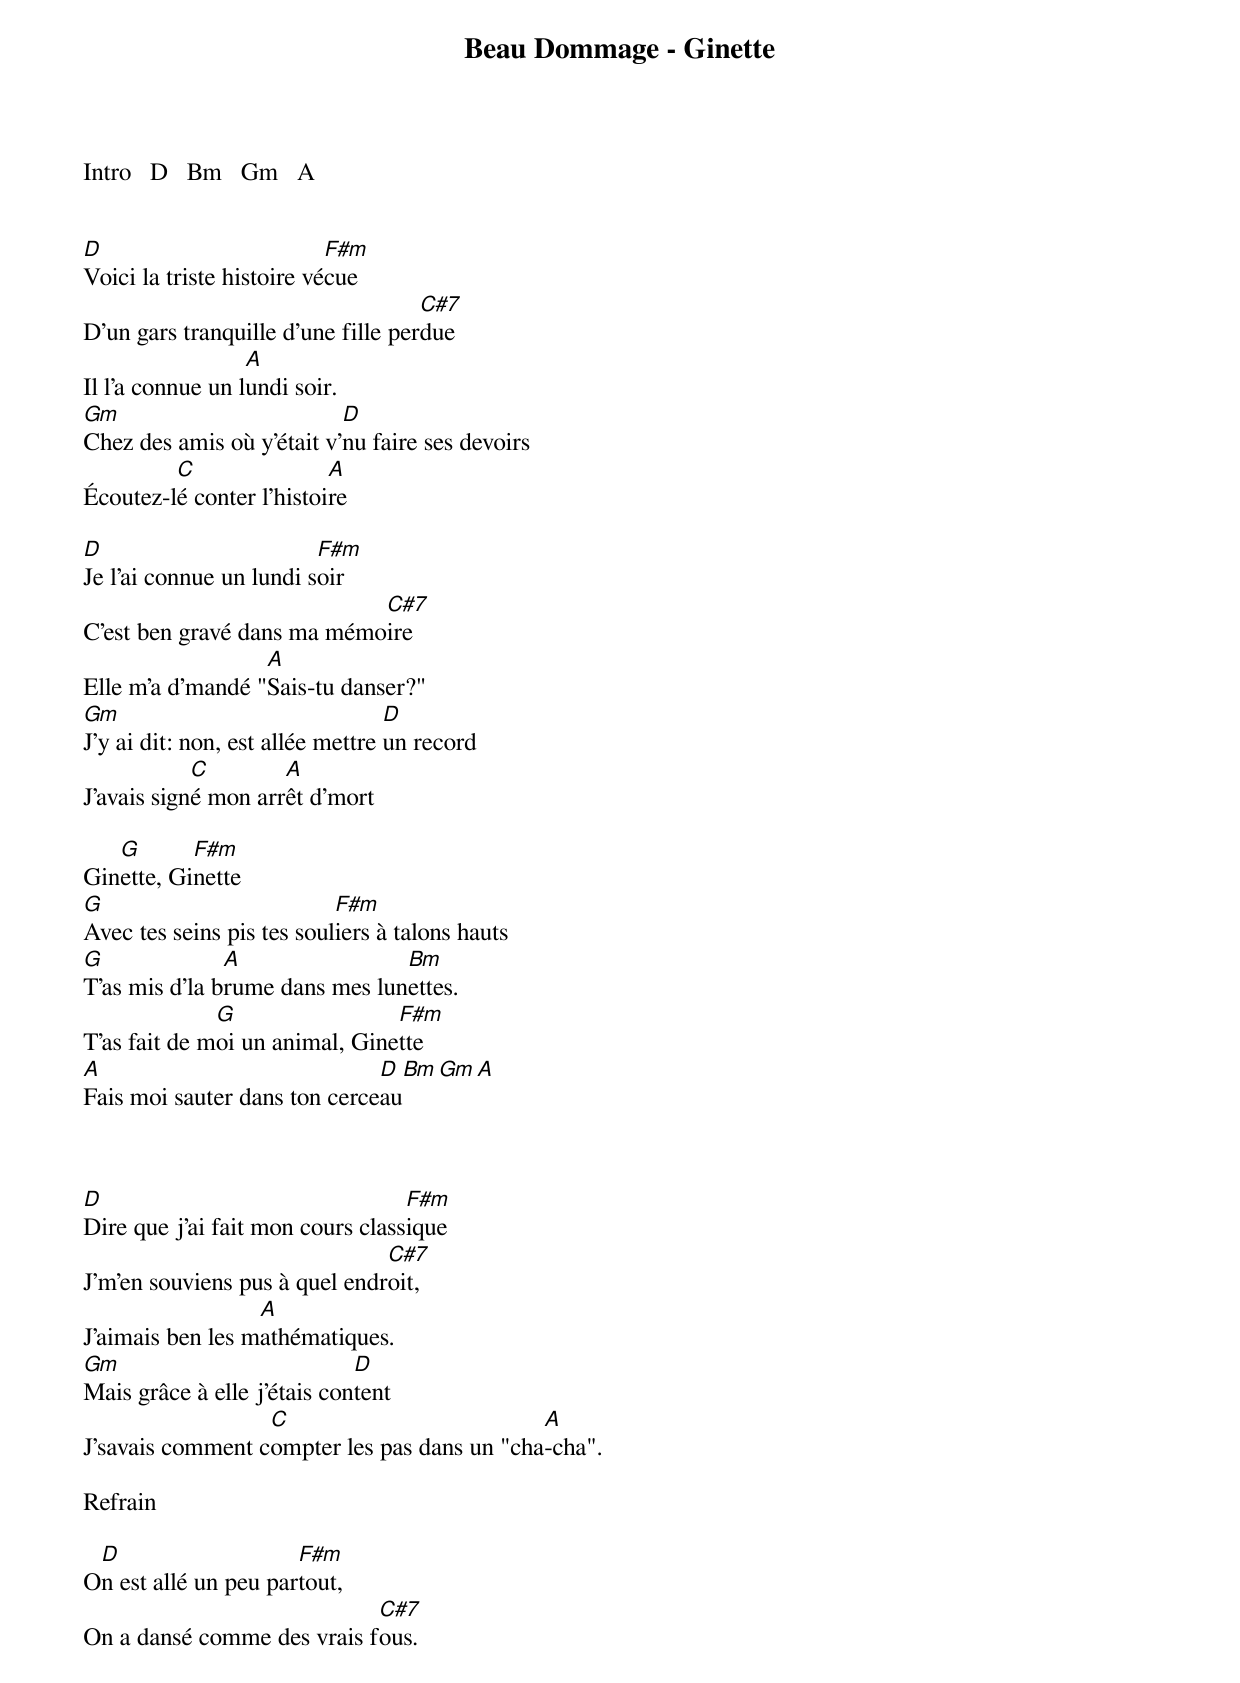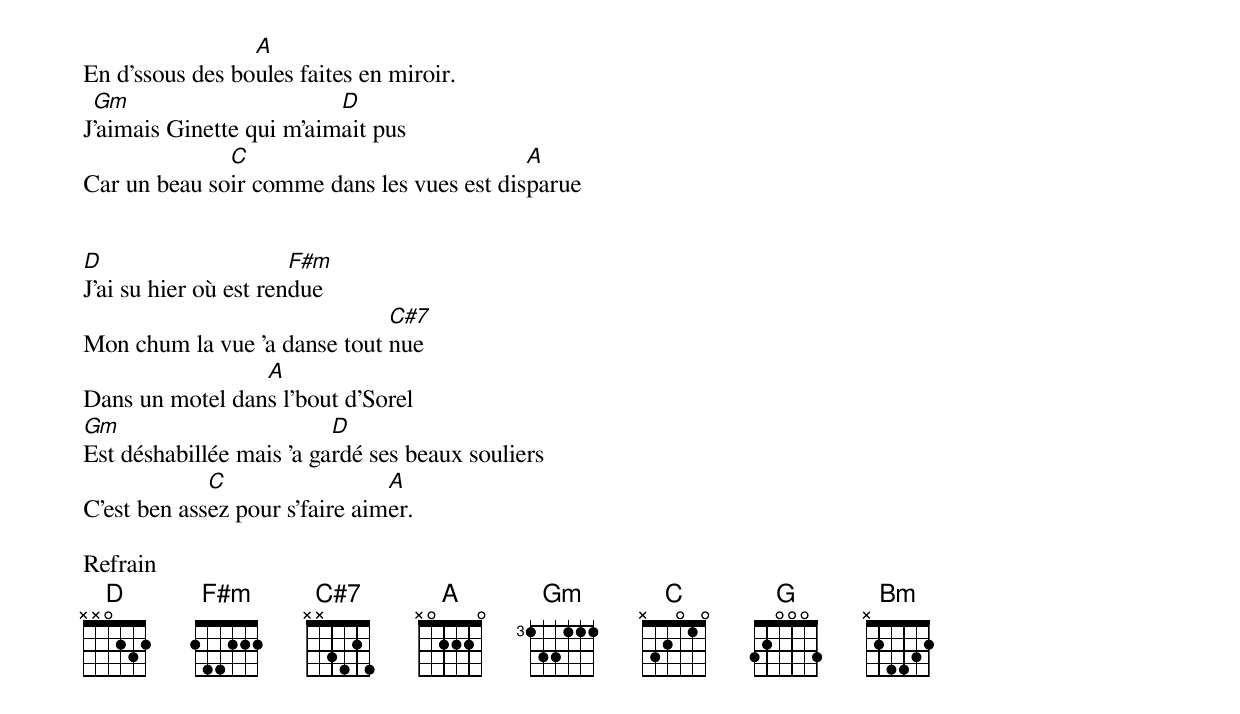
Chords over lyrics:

Beau Dommage - Ginette

Intro   D   Bm   Gm   A


D                          F#m
Voici la triste histoire vécue
                                    C#7
D'un gars tranquille d'une fille perdue
                  A
Il l'a connue un lundi soir.
Gm                         D
Chez des amis où y'était v'nu faire ses devoirs
         C                A
Écoutez-lé conter l'histoire

D                        F#m
Je l'ai connue un lundi soir
                            C#7
C'est ben gravé dans ma mémoire
                  A
Elle m'a d'mandé "Sais-tu danser?"
Gm                                D
J'y ai dit: non, est allée mettre un record
            C        A
J'avais signé mon arrêt d'mort

   G       F#m
Ginette, Ginette
G                          F#m
Avec tes seins pis tes souliers à talons hauts
G              A                Bm
T'as mis d'la brume dans mes lunettes.
              G                 F#m
T'as fait de moi un animal, Ginette
A                             D     Bm    Gm    A
Fais moi sauter dans ton cerceau



D                                 F#m
Dire que j'ai fait mon cours classique
                               C#7
J'm'en souviens pus à quel endroit,
                  A
J'aimais ben les mathématiques.
Gm                           D
Mais grâce à elle j'étais content
                  C                          A
J'savais comment compter les pas dans un "cha-cha".

Refrain

 D                    F#m
On est allé un peu partout,
                            C#7
On a dansé comme des vrais fous.
                 A
En d'ssous des boules faites en miroir.
 Gm                       D
J'aimais Ginette qui m'aimait pus
              C                             A
Car un beau soir comme dans les vues est disparue


D                      F#m
J'ai su hier où est rendue
                              C#7
Mon chum la vue 'a danse tout nue
                 A
Dans un motel dans l'bout d'Sorel
Gm                        D
Est déshabillée mais 'a gardé ses beaux souliers
             C                  A
C'est ben assez pour s'faire aimer.

Refrain
